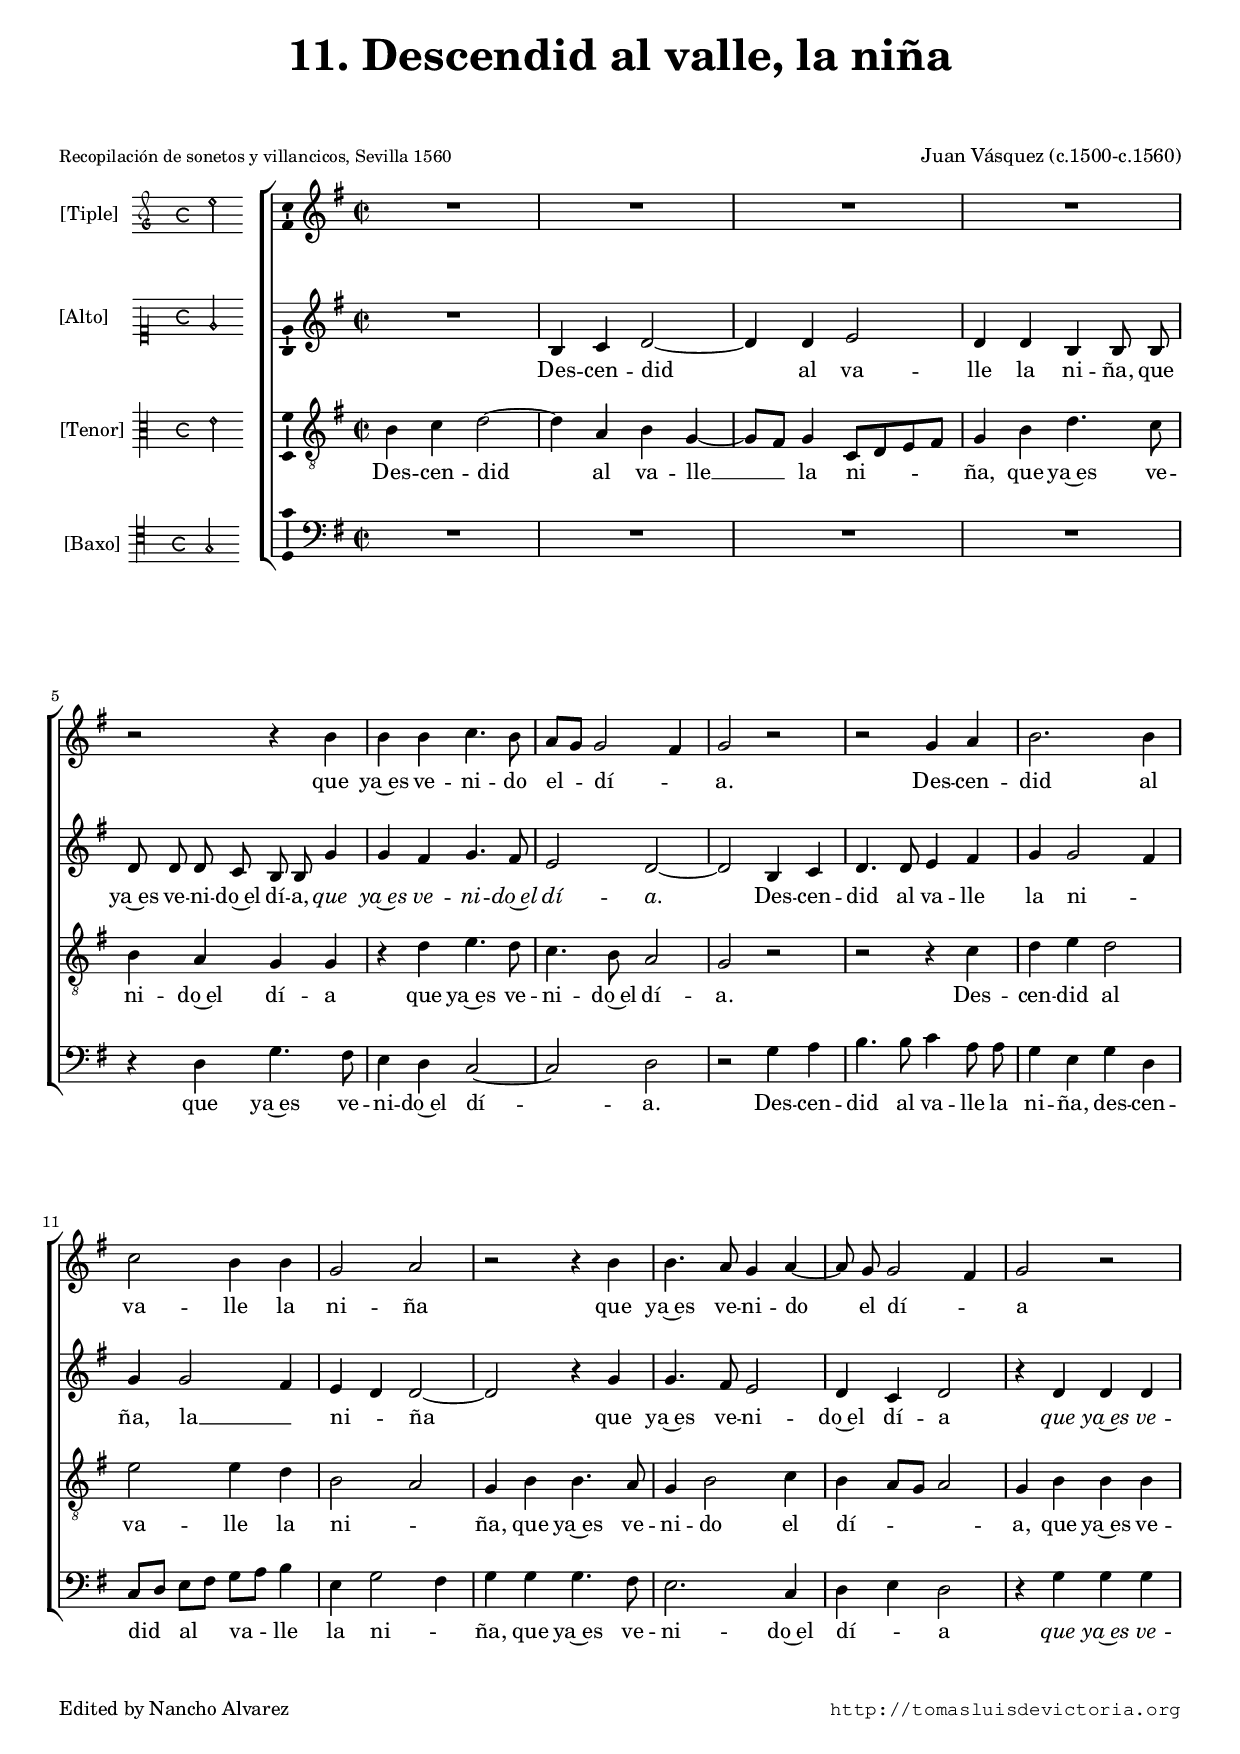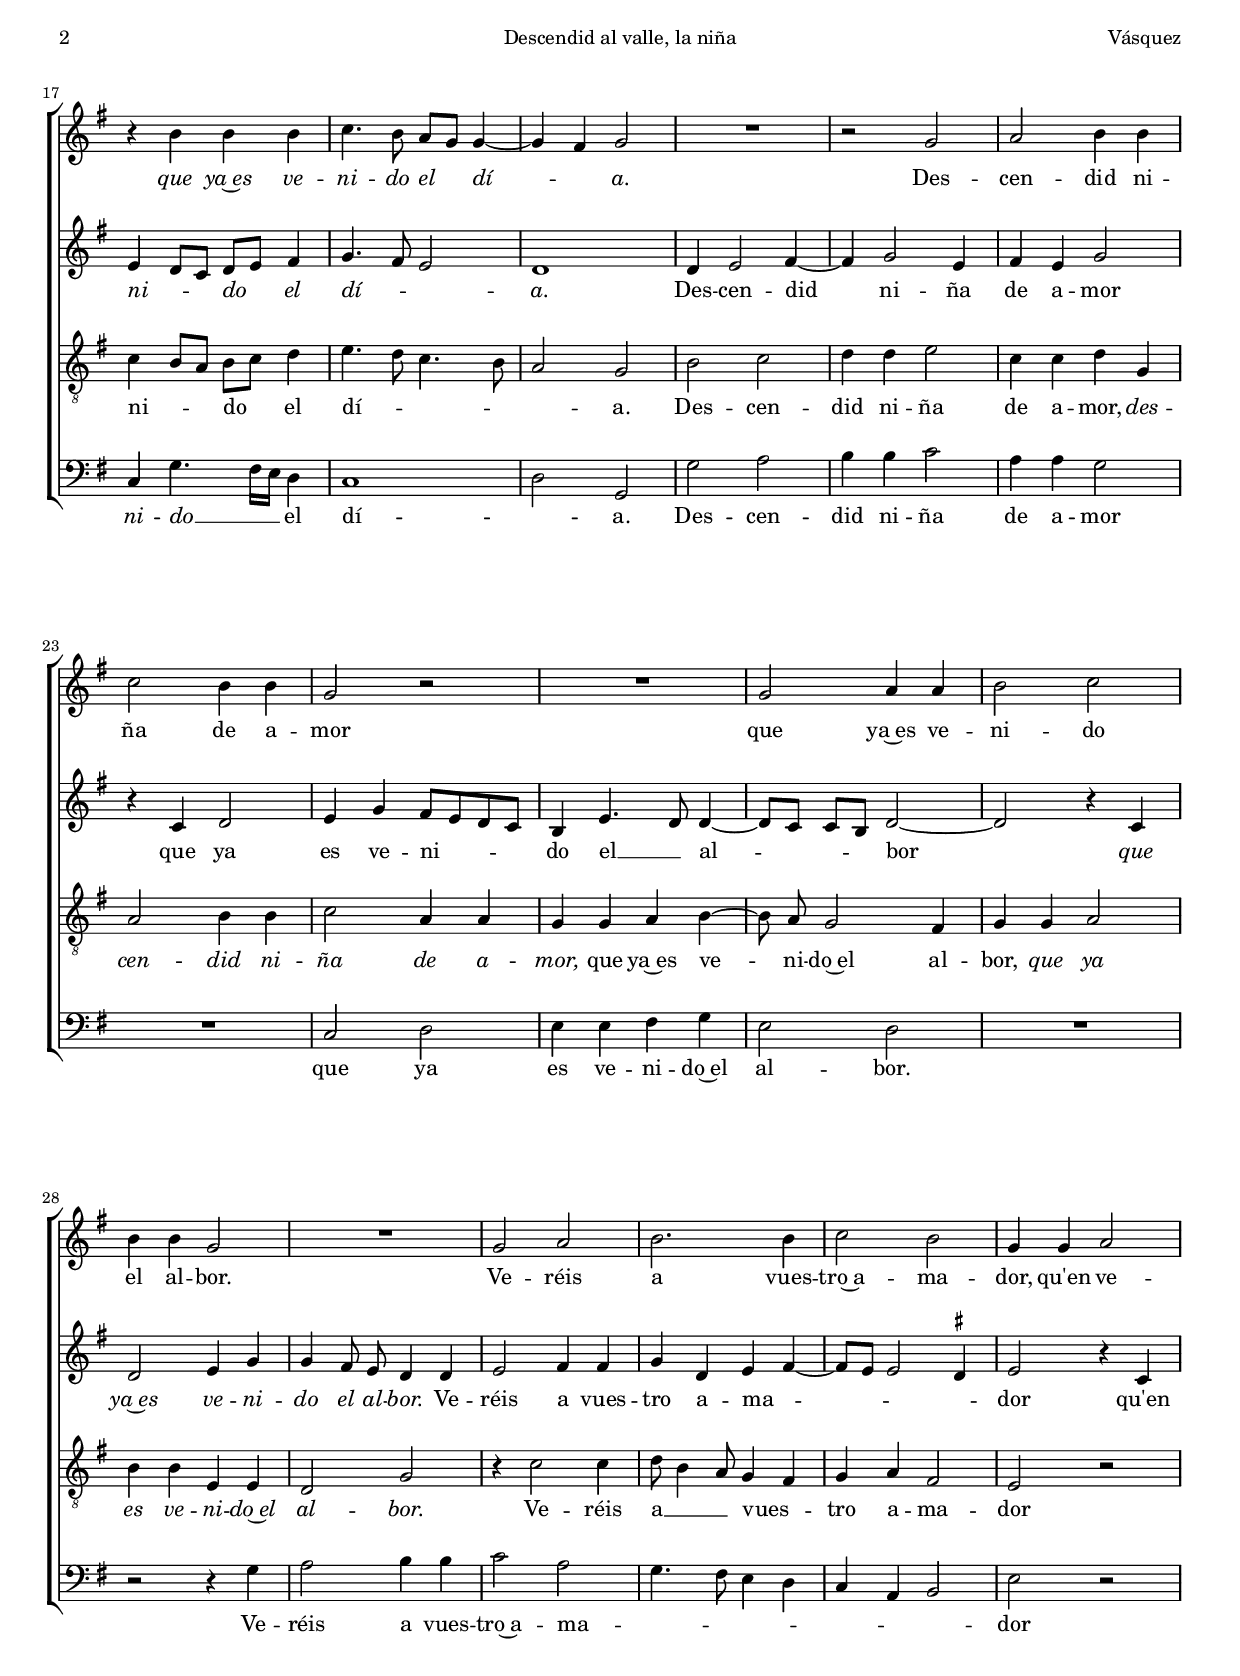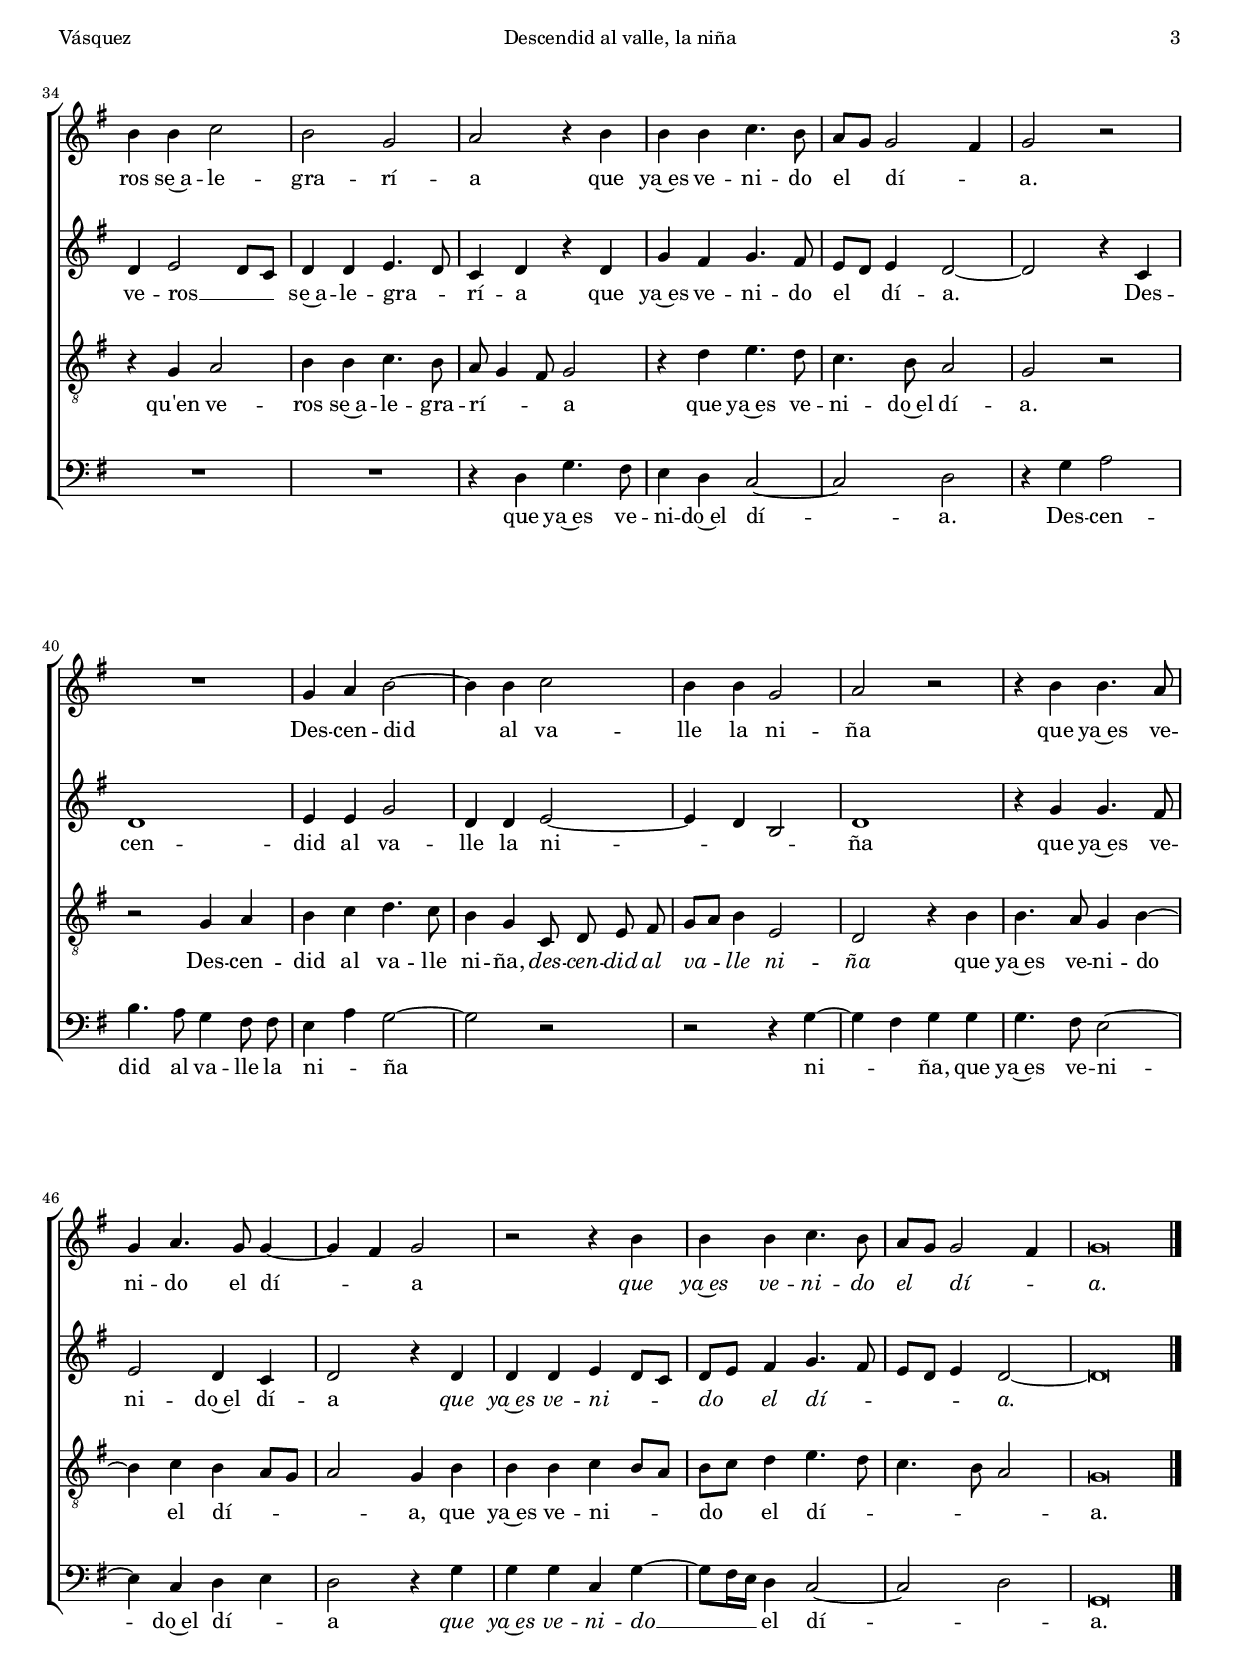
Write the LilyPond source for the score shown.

\version "2.18.0"

#(set-default-paper-size "a4")
#(set-global-staff-size 16.9)
#(ly:set-option 'point-and-click #f)
%mobile -s16.0 -i3.2

italicas=\override LyricText.font-shape = #'italic
rectas=\override LyricText.font-shape = #'upright
ss=\once \set suggestAccidentals = ##t
incipitwidth = 20
mtempo={\tempo 4 = 100}
mtempob={\tempo 4 = 50}

htitle="Descendid al valle, la niña"
hcomposer="Vásquez"

\header {
	title=\markup{\fontsize #3 "11. Descendid al valle, la niña"}
	%subtitle=\markup{""}
	subsubtitle=\markup{\null \vspace #2 }
        composer = \markup{"Juan Vásquez (c.1500-c.1560)"}
        pdfauthor=\composer
        %opus="(-)"
	poet=\markup{\smaller "Recopilación de sonetos y villancicos, Sevilla 1560"} 
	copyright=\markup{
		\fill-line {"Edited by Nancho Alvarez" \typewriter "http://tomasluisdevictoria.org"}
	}
%	tagline=""
}

global={\key c \major \time 2/2 \skip 1*51
        
        \bar "|."
}


cantus=\relative c''{
	R1*4
	r2 r4 e
	e e f4. e8
	d[ c] c2 b4
	c2 r2
	r c4 d
	e2. e4
	f2 e4 e
	c2 d2
	r2 r4 e
	e4. d8 c4 d ~
	d8 c c2 b4
	c2 r
	r4 e e e
	f4. e8 d[ c] c4 ~
	c4 b c2
	R1
	r2 c
	d e4 e
	f2 e4 e
	c2 r
	R1
	c2 d4 d
	e2 f
	e4 e c2
	R1
	c2 d
	e2. e4
	f2 e
	c4 c d2
	e4 e f2
	e c
	d r4 e
	e e f4. e8
	d8[ c] c2 b4
	c2 r
	R1
	c4 d e2 ~
	e4 e f2
	e4 e c2
	d r
	r4 e e4. d8
	c4 d4. c8 c4 ~
	c b c2
	r2 r4 e
	e e f4. e8
	d8[ c] c2 b4
	c\breve*1/2
}

altus=\relative c'{
	R1
	e4 f g2 ~
	g4 g a2
	g4 g e e8 e
	g g g f e e c'4
	c b c4. b8
	a2 g ~
	g e4 f
	g4. g8 a4 b
	c4 c2 b4
	c4 c2 b4
	a4 g g2 ~
	g r4 c
	c4. b8 a2
	g4 f g2
	r4 g g g
	a4 g8[ f] g[ a] b4
	c4. b8 a2
	g1
	g4 a2 b4 ~
	b4 c2 a4
	b4 a c2
	r4 f, g2
	a4 c b8[ a g f]
	e4 a4. g8 g4 ~
	g8[ f] f[ e] g2 ~
	g r4 f
	g2 a4 c
	c b8 a g4 g
	a2 b4 b
	c4 g a b ~
	b8[ a] a2 \ss gis4
	a2 r4 f
	g4 a2 g8[ f]
	g4 g a4. g8
	f4 g r g
	c b c4. b8
	a8[ g] a4 g2 ~
	g r4 f
	g1
	a4 a c2
	g4 g a2 ~
	a4 g e2
	g1
	r4 c c4. b8
	a2 g4 f
	g2 r4 g
	g g a g8[ f] 
	g8[ a] b4 c4. b8
	a8[ g] a4 g2 ~
	g\breve*1/2
}

tenor=\relative c'{
	e4 f g2 ~
	g4 d e c ~
	c8[ b] c4 f,8[ g a b]
	c4 e g4. f8
	e4 d c c
	r4 g' a4. g8
	f4. e8 d2
	c r
	r2 r4 f
	g4 a g2
	a2 a4 g
	e2 d
	c4 e e4. d8
	c4 e2 f4
	e4 d8[ c] d2
	c4 e e e 
	f e8[ d] e[ f] g4
	a4. g8 f4. e8
	d2 c
	e f
	g4 g a2
	f4 f g c,
	d2 e4 e
	f2 d4 d
	c c d4 e4 ~
	e8 d8 c2 b4
	c c d2
	e4 e a, a
	g2 c2
	r4 f2 f4
	g8 e4 d8 c4 b
	c d b2
	a r2
	r4 c d2
	e4 e f4. e8
	d8 c4 b8 c2
	r4 g' a4. g8
	f4. e8 d2
	c r2
	r2 c4 d
	e f g4. f8
	e4 c f,8 g a b
	c8[ d] e4 a,2
	g r4 e'
	e4. d8 c4 e ~
	e4 f e d8[ c]
	d2 c4 e
	e4 e f e8[ d]
	e8[ f] g4 a4. g8
	f4. e8 d2
	c\breve*1/2
}

bassus=\relative c'{
	R1*4
	r4 g c4. b8
	a4 g f2 ~
	f g
	r2 c4 d
	e4. e8 f4 d8 d
	c4 a c g
	f8[ g] a[ b] c[ d] e4
	a, c2 b4
	c4 c c4. b8
	a2. f4
	g4 a g2
	r4 c c c
	f,4 c'4. b16[ a] g4
	f1
	g2 c,
	c' d
	e4 e f2
	d4 d c2
	R1
	f,2 g
	a4 a b c
	a2 g
	R1
	r2 r4 c
	d2 e4 e
	f2 d
	c4. b8 a4 g
	f d e2
	a r
	R1*2
	r4 g c4. b8
	a4 g f2 ~
	f g
	r4 c d2
	e4. d8 c4 b8 b
	a4 d c2 ~
	c r
	r2 r4 c ~
	c b c c
	c4. b8 a2 ~
	a4 f g a
	g2 r4 c
	c c f, c' ~
	c8[ b16 a] g4 f2 ~
	f2 g
	c,\breve*1/2
}

textocantus=\lyricmode{
que ya~es ve -- ni -- do el -- dí -- _ a.
Des -- cen -- did al va -- lle
la ni -- ña
que ya~es ve -- ni -- do el dí -- _ a
\italicas
que ya~es ve -- ni -- do el dí -- _ a.
\rectas
Des -- cen -- did ni -- ña de a -- mor
que ya~es ve -- ni -- do el al -- bor. % alvor
Ve -- réis a vues -- tro~a -- ma -- dor,
qu'en ve -- ros se~a -- le -- gra -- rí -- a
que ya~es ve -- ni -- do el dí -- _ a.
Des -- cen -- did al va -- lle
la ni -- ña
que ya~es ve -- ni -- do el dí -- _ a
\italicas
que ya~es ve -- ni -- do
% \rectas
el dí -- _ a.
}

textoaltus=\lyricmode{
Des -- cen -- did al va -- lle la ni -- ña,
que ya~es ve -- ni -- do~el dí -- a,
\italicas
que ya~es ve -- ni -- do~el dí -- a.
\rectas
Des -- cen -- did al va -- lle la ni -- _ ña,
la __ _ ni -- _ ña
que ya~es ve -- ni -- do~el dí -- a
\italicas
que ya~es ve -- ni -- _ do el dí -- _ _ a.
\rectas
Des -- cen -- did ni -- ña de a -- mor
que ya es ve -- ni -- do el __ _ al -- _ bor
\italicas
que ya~es ve -- ni -- do el al -- bor.
\rectas
Ve -- réis a vues -- tro a -- ma -- _ _ _ dor
qu'en ve -- ros __ _ se~a -- le -- gra -- _ rí -- a
que ya~es ve -- ni -- do el dí -- a.
Des -- cen -- did al va -- lle
la ni -- _ _ ña
que ya~es ve -- ni -- do~el dí -- a
\italicas
que ya~es ve -- ni -- _ do el dí -- _ _ _ a.
}

textotenor=\lyricmode{
Des -- cen -- did al va -- lle __
la ni -- ña,
que ya~es ve -- ni -- do~el dí -- a
que ya~es ve -- ni -- do~el dí -- a.
Des -- cen -- did al va -- lle
la ni -- _ ña,
que ya~es ve -- ni -- do el dí -- _ _ a,
que ya~es ve -- ni -- _ do el dí -- _ _ _ _ a.
Des -- cen -- did ni -- ña de a -- mor,
\italicas
des -- cen -- did ni -- ña de a -- mor,
\rectas
que ya~es ve -- ni -- do~el al -- bor,
\italicas
que ya es ve -- ni -- do~el al -- bor.
\rectas
Ve -- réis a __ _ _ vues -- _ tro a -- ma -- dor
qu'en ve -- ros se~a -- le -- gra -- rí -- _ _ a
que ya~es ve -- ni -- do~el dí -- a.
Des -- cen -- did al va -- lle ni -- ña,
\italicas
des -- cen -- did al va -- lle ni -- ña
\rectas
que ya~es ve -- ni -- do el dí -- _ _ a,
que ya~es ve -- ni -- _ do el dí -- _ _ _ _ a.
}

textobassus=\lyricmode{
que ya~es ve -- ni -- do~el dí -- a.
Des -- cen -- did al va -- lle la ni -- ña,
des -- cen -- did al va -- lle la ni -- _ ña,
que ya~es ve -- ni -- do~el dí -- _ a
\italicas
que ya~es ve -- ni -- do __ _ \rectas el dí -- _ a.
Des -- cen -- did ni -- ña de a -- mor
que ya es ve -- ni -- do~el al -- bor.
Ve -- réis a vues -- tro~a -- ma -- _ _ _ _ _ _ _ dor
que ya~es ve -- ni -- do~el dí -- a.
Des -- cen -- did al va -- lle
la ni -- _ ña
ni -- _ ña,
que ya~es ve -- ni -- do~el dí -- _ a
\italicas
que ya~es ve -- ni -- do __ 
\rectas
el dí -- _ a.
}


incipitcantus=\markup{
	\score{
		{ 
		\set Staff.instrumentName="[Tiple]  "
		\override NoteHead.style = #'neomensural
		\override Staff.TimeSignature.style = #'neomensural
		\cadenzaOn 
		\clef "petrucci-g"
		\key c \major
		\time 4/4
		e''2 % CSIC d''2
		} 

	\layout { line-width=\incipitwidth indent = 0 }
	}
}

incipitaltus=\markup{
	\score{
		{ 
		\set Staff.instrumentName="[Alto]    "
		\override NoteHead.style = #'neomensural 
		\override Staff.TimeSignature.style = #'neomensural
		\cadenzaOn 
		\clef "petrucci-c1"
		\key c \major
		\time 4/4
                e'2
		} 
	\layout { line-width=\incipitwidth indent = 0 }
	}
}


incipittenor=\markup{
	\score{
		{ 
		\set Staff.instrumentName="[Tenor] "
		\override NoteHead.style = #'neomensural 
		\override Staff.TimeSignature.style = #'neomensural
		\cadenzaOn 
		\clef "petrucci-c3"
		\key c \major
		\time 4/4
                e'2
		} 
	\layout { line-width=\incipitwidth indent=0 }
	}
}

incipitbassus=\markup{
	\score{
		{ 
		\set Staff.instrumentName="[Baxo] "
		\override NoteHead.style = #'neomensural
		\override Staff.TimeSignature.style = #'neomensural
		\cadenzaOn 
		\clef "petrucci-c4"
		\key c \major
		\time 4/4
                g2
		} 
	\layout { line-width=\incipitwidth indent = 0 }
	}
}

%\layout {
%       \context {\Voice
%               \remove Ligature_bracket_engraver
%               \consists Mensural_ligature_engraver
%       }
%       line-width=\incipitwidth
%       indent = 0
%}

\score {\transpose c' g{
\new ChoirStaff<<

	\new Staff <<\global
	\new Voice="v1" {
		\set Staff.instrumentName=\incipitcantus
		\clef "treble"
		\cantus }
	\new Lyrics \lyricsto "v1" {\textocantus }
	>>

	\new Staff <<\global
	\new Voice="v2" {
		\set Staff.instrumentName=\incipitaltus
		\clef "treble"
		\altus }
	\new Lyrics \lyricsto "v2" {\textoaltus }
	>>
	
	\new Staff <<\global
	\new Voice="v3" {
		\set Staff.instrumentName=\incipittenor
		\clef "G_8"
		\tenor }
	\new Lyrics \lyricsto "v3" {\textotenor }
	>>

	\new Staff <<\global
	\new Voice="v4" {
		\set Staff.instrumentName=\incipitbassus
		\clef "bass"
		\bassus }
	\new Lyrics \lyricsto "v4" {\textobassus }
	>>
	
>>

	} % transpose

\layout{ 
	\context {\Lyrics 
		\override VerticalAxisGroup.staff-affinity = #UP
		\override VerticalAxisGroup.nonstaff-relatedstaff-spacing =
			#'((basic-distance . 0) (minimum-distance . 0) (padding . .6))
		\override LyricText.font-size = #1.2
		\override LyricHyphen.minimum-distance = #0.5
	}
	\context {\Score 
		tempoHideNote = ##t
		\override BarNumber.padding = #2 
	}
	\context {\Voice 
		%melismaBusyProperties = #'()
		autoBeaming = ##f
	}
	\context {\Staff 
                %\RemoveEmptyStaves
                %\override VerticalAxisGroup.remove-first = ##t
		\override VerticalAxisGroup.staff-staff-spacing =
			#'((basic-distance . 11) (minimum-distance . 0) (padding . 1))
		\consists Ambitus_engraver 
		\override LigatureBracket.padding = #1
	}
}

%\midi { \mtempo }

}


\paper{
	evenHeaderMarkup=\markup  \fill-line { \fromproperty #'page:page-number-string \htitle \hcomposer }
	oddHeaderMarkup= \markup  \fill-line { \on-the-fly #not-first-page \hcomposer \on-the-fly #not-first-page \htitle \on-the-fly #not-first-page \fromproperty #'page:page-number-string }
	%system-count=20
	%page-count = 8
	%systems-per-page = 3
	ragged-last-bottom = ##f
	indent=3.6\cm
	system-system-spacing =
	#'((basic-distance . 20) (minimum-distance . 0) (padding . 5))
	top-system-spacing = % header
	#'((basic-distance . 10) (minimum-distance . 0) (padding . 0))
	last-bottom-spacing = % footer
	#'((basic-distance . 13) (minimum-distance . 0) (padding . 0))
	markup-system-spacing.padding = #1.5
}
